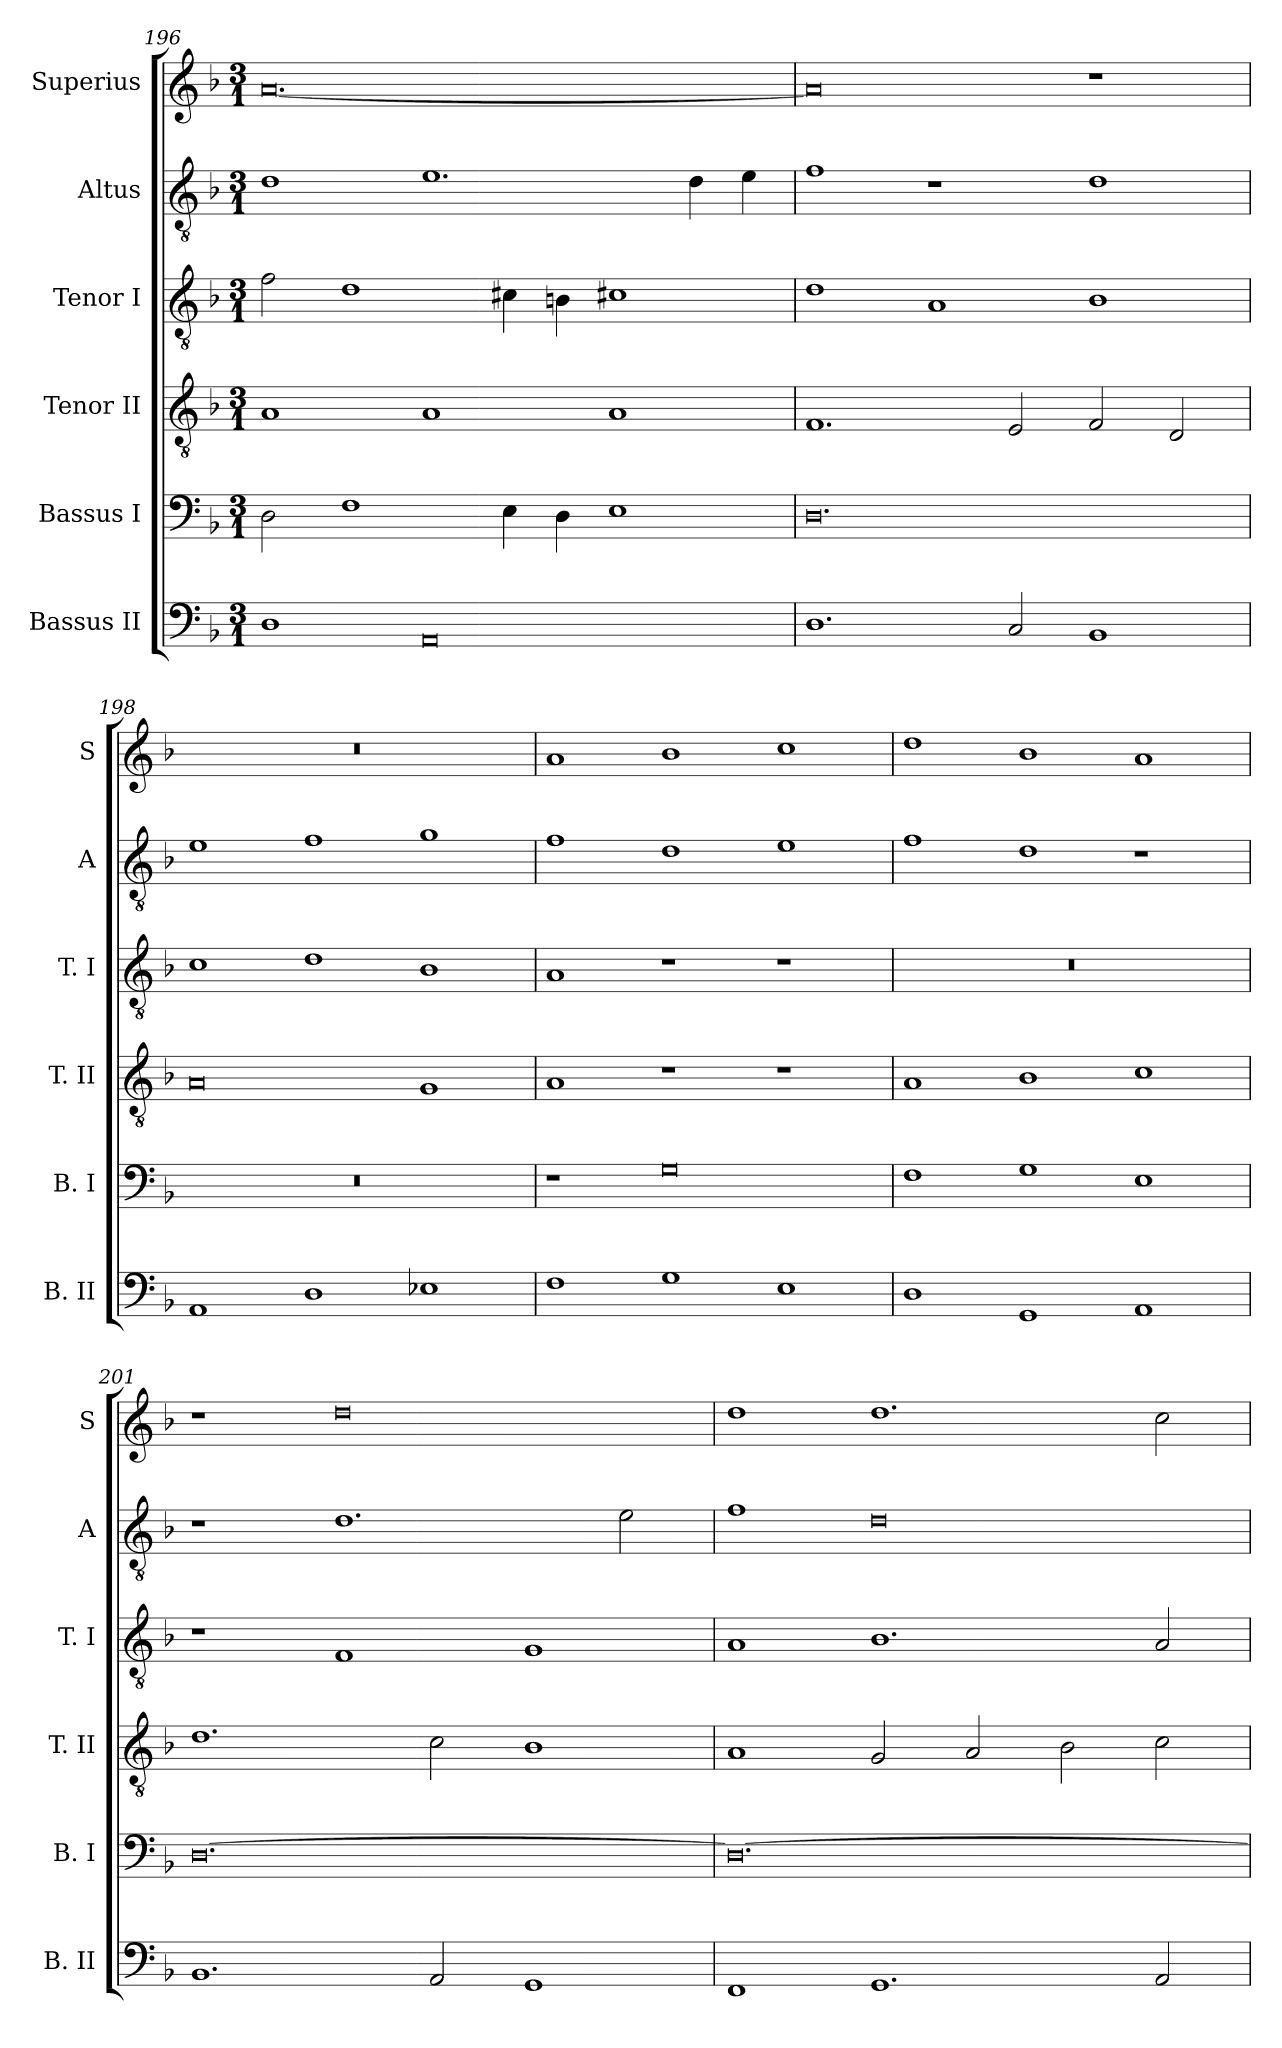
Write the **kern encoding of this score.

**kern	**kern	**kern	**kern	**kern	**kern
*part6	*part5	*part4	*part3	*part2	*part1
*staff6	*staff5	*staff4	*staff3	*staff2	*staff1
*I"Bassus II	*I"Bassus I	*I"Tenor II	*I"Tenor I	*I"Altus	*I"Superius
*I'B. II	*I'B. I	*I'T. II	*I'T. I	*I'A	*I'S
*clefF4	*clefF4	*clefGv2	*clefGv2	*clefGv2	*clefG2
*k[b-]	*k[b-]	*k[b-]	*k[b-]	*k[b-]	*k[b-]
*F:	*F:	*F:	*F:	*F:	*F:
*M3/1	*M3/1	*M3/1	*M3/1	*M3/1	*M3/1
=196	=196	=196	=196	=196	=196
1D	2D	1A	2f	1d	[0.a
.	1F	.	1d	.	.
0AA	.	1A	.	1.e	.
.	4E	.	4c#X	.	.
.	4D	.	4Bn	.	.
.	1E	1A	1c#X	.	.
.	.	.	.	4d	.
.	.	.	.	4e	.
=197	=197	=197	=197	=197	=197
1.D	0.D	1.F	1d	1f	0a]
.	.	.	1A	1r	.
2C	.	2E	.	.	.
1BB-	.	2F	1B-	1d	1r
.	.	2D	.	.	.
=198	=198	=198	=198	=198	=198
1AA	1%3r	0A	1c	1e	1%3r
1D	.	.	1d	1f	.
1E-X	.	1G	1B-	1g	.
=199	=199	=199	=199	=199	=199
1F	1r	1A	1A	1f	1a
1G	0G	1r	1r	1d	1b-
1E	.	1r	1r	1e	1cc
=200	=200	=200	=200	=200	=200
1D	1F	1A	1%3r	1f	1dd
1GG	1G	1B-	.	1d	1b-
1AA	1E	1c	.	1r	1a
=201	=201	=201	=201	=201	=201
1.BB-	[0.D	1.d	1r	1r	1r
.	.	.	1F	1.d	0dd
2AA	.	2c	.	.	.
1GG	.	1B-	1G	.	.
.	.	.	.	2e	.
=202	=202	=202	=202	=202	=202
1FF	0.D_	1A	1A	1f	1dd
1.GG	.	2G	1.B-	0d	1.dd
.	.	2A	.	.	.
.	.	2B-	.	.	.
2AA	.	2c	2A	.	2cc
=	=	=	=	=	=
*-	*-	*-	*-	*-	*-
